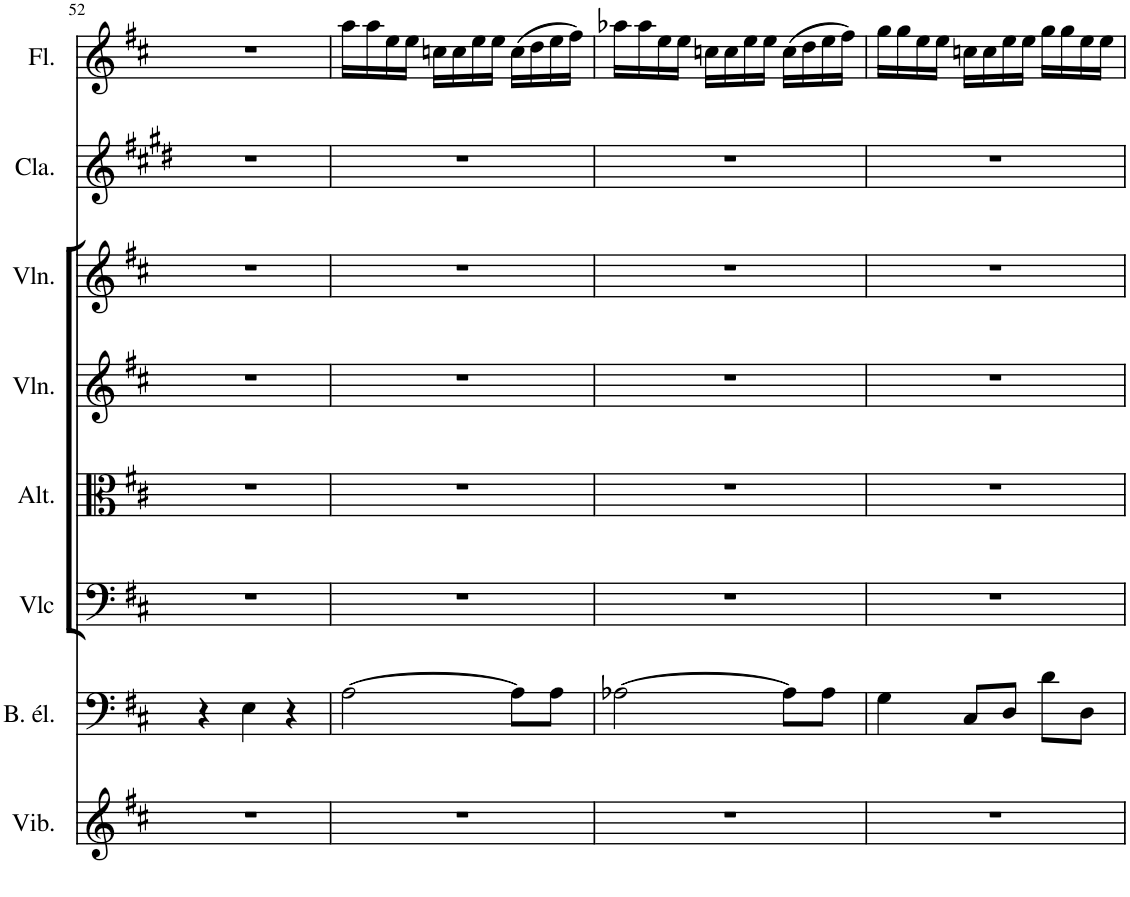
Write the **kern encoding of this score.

**kern	**kern	**kern	**kern	**kern	**kern	**kern	**kern
*part8	*part7	*part6	*part5	*part4	*part3	*part2	*part1
*staff8	*staff7	*staff6	*staff5	*staff4	*staff3	*staff2	*staff1
*I"Vibraphone	*I"Basse électrique	*I"Violoncelle	*I"Alto	*I"Violon	*I"Violon	*I"Clarinette	*I"Flûte
*I'Vib.	*I'B. él.	*I'Vlc	*I'Alt.	*I'Vln.	*I'Vln.	*I'Cla.	*I'Fl.
!!LO:PB:g=z
*clefG2	*clefF4	*clefF4	*clefC3	*clefG2	*clefG2	*clefG2	*clefG2
*	*Trd7c12	*	*	*	*	*Trd1c2	*
*k[f#c#]	*k[f#c#]	*k[f#c#]	*k[f#c#]	*k[f#c#]	*k[f#c#]	*k[f#c#g#d#]	*k[f#c#]
*M3/4	*M3/4	*M3/4	*M3/4	*M3/4	*M3/4	*M3/4	*M3/4
=52	=52	=52	=52	=52	=52	=52	=52
2.r	4r	2.r	2.r	2.r	2.r	2.r	2.r
.	4E\	.	.	.	.	.	.
.	4r	.	.	.	.	.	.
=53	=53	=53	=53	=53	=53	=53	=53
2.r	[2A\	2.r	2.r	2.r	2.r	2.r	16aa\LL
.	.	.	.	.	.	.	16aa\
.	.	.	.	.	.	.	16ee\
.	.	.	.	.	.	.	16ee\JJ
.	.	.	.	.	.	.	16ccn\LL
.	.	.	.	.	.	.	16cc\
.	.	.	.	.	.	.	16ee\
.	.	.	.	.	.	.	16ee\JJ
.	8A\L]	.	.	.	.	.	(16cc\LL
.	.	.	.	.	.	.	16dd\
.	8A\J	.	.	.	.	.	16ee\
.	.	.	.	.	.	.	16ff#\JJ)
=54	=54	=54	=54	=54	=54	=54	=54
2.r	[2A-X\	2.r	2.r	2.r	2.r	2.r	16aa-X\LL
.	.	.	.	.	.	.	16aa-\
.	.	.	.	.	.	.	16ee\
.	.	.	.	.	.	.	16ee\JJ
.	.	.	.	.	.	.	16ccn\LL
.	.	.	.	.	.	.	16cc\
.	.	.	.	.	.	.	16ee\
.	.	.	.	.	.	.	16ee\JJ
.	8A-\L]	.	.	.	.	.	(16cc\LL
.	.	.	.	.	.	.	16dd\
.	8A-\J	.	.	.	.	.	16ee\
.	.	.	.	.	.	.	16ff#\JJ)
=55	=55	=55	=55	=55	=55	=55	=55
2.r	4G\	2.r	2.r	2.r	2.r	2.r	16gg\LL
.	.	.	.	.	.	.	16gg\
.	.	.	.	.	.	.	16ee\
.	.	.	.	.	.	.	16ee\JJ
.	8C#/L	.	.	.	.	.	16ccn\LL
.	.	.	.	.	.	.	16cc\
.	8D/J	.	.	.	.	.	16ee\
.	.	.	.	.	.	.	16ee\JJ
.	8d\L	.	.	.	.	.	16gg\LL
.	.	.	.	.	.	.	16gg\
.	8D\J	.	.	.	.	.	16ee\
.	.	.	.	.	.	.	16ee\JJ
=	=	=	=	=	=	=	=
*-	*-	*-	*-	*-	*-	*-	*-
